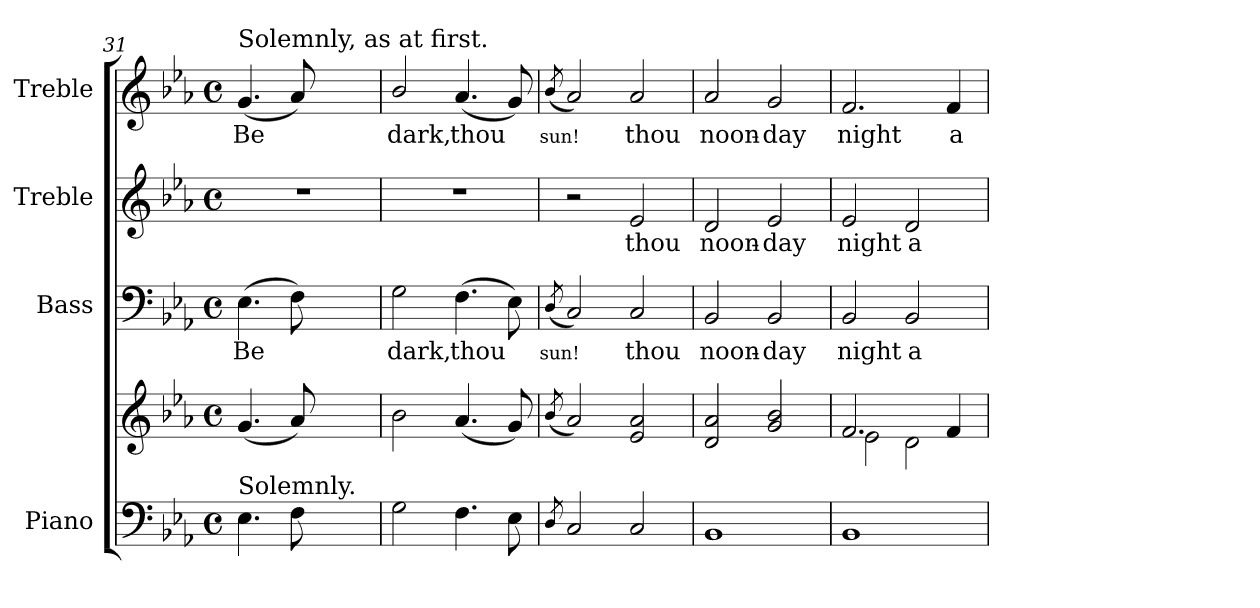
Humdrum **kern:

**kern	**kern	**kern	**text	**kern	**text	**kern	**text
*part4	*part4	*part3	*part3	*part2	*part2	*part1	*part1
*staff5	*staff4	*staff3	*staff3	*staff2	*staff2	*staff1	*staff1
*I"Piano	*	*I"Bass	*	*I"Treble	*	*I"Treble	*
*I'Pno.	*	*I'B.	*	*I'Tr.	*	*I'Tr.	*
!!LO:LB:g=z
*clefF4	*clefG2	*clefF4	*	*clefG2	*	*clefG2	*
*k[b-e-a-]	*k[b-e-a-]	*k[b-e-a-]	*	*k[b-e-a-]	*	*k[b-e-a-]	*
*E-:	*E-:	*E-:	*	*E-:	*	*E-:	*
*M4/4	*M4/4	*M4/4	*	*M4/4	*	*M4/4	*
*met(c)	*met(c)	*met(c)	*	*met(c)	*	*met(c)	*
*MM76	*MM76	*MM76	*	*MM76	*	*MM76	*
=31	=31	=31	=31	=31	=31	=31	=31
!	!	!	!LO:LY:b:color=#000000	!LO:N:vis=1	!	!	!
!	!	!	!	!	!	!LO:TX:a:t=Solemnly, as at first.	!
!LO:TX:a:t=Solemnly.	!	!	!	!	!	!	!
!	!	!	!	!	!	!	!LO:LY:b:color=#000000
4.E-i\	(4.gi/	(4.E-i\	Be	1r	.	(4.gi/	Be
8Fi\	8a-i/)	8Fi\)	.	.	.	8a-i/)	.
2ryy	2ryy	2ryy	.	.	.	2ryy	.
=32	=32	=32	=32	=32	=32	=32	=32
!	!	!	!LO:LY:b:color=#000000	!	!	!	!
!	!	!	!	!	!	!	!LO:LY:b:color=#000000
2Gi\	2b-i\	2Gi\	dark,	1r	.	2b-i/	dark,
!	!	!	!LO:LY:b:color=#000000	!	!	!	!
!	!	!	!	!	!	!	!LO:LY:b:color=#000000
4.Fi\	(4.a-i/	(4.Fi\	thou	.	.	(4.a-i/	thou
8E-i\	8gi/)	8E-i\)	.	.	.	8gi/)	.
=33	=33	=33	=33	=33	=33	=33	=33
!	!	!	!	!	!	!	!LO:LY:b:color=#000000
!	!	!	!LO:LY:b:color=#000000	!	!	!	!
8qDi/	(8qb-i/	(8qDi/	sun!	.	.	(8qb-i/	sun!
2Ci/	2a-i/)	2Ci/)	.	2r	.	2a-i/)	.
!	!	!	!LO:LY:b:color=#000000	!	!	!	!
!	!	!	!	!	!LO:LY:b:color=#000000	!	!
!	!	!	!	!	!	!	!LO:LY:b:color=#000000
2Ci/	2e-i/ 2a-i	2Ci/	thou	2e-i/	thou	2a-i/	thou
=34	=34	=34	=34	=34	=34	=34	=34
!	!	!	!LO:LY:b:color=#000000	!	!	!	!
!	!	!	!	!	!LO:LY:b:color=#000000	!	!
!	!	!	!	!	!	!	!LO:LY:b:color=#000000
1BB-i	2di/ 2a-i	2BB-i/	noon-	2di/	noon-	2a-i/	noon-
!	!	!	!LO:LY:b:color=#000000	!	!	!	!
!	!	!	!	!	!LO:LY:b:color=#000000	!	!
!	!	!	!	!	!	!	!LO:LY:b:color=#000000
.	2gi/ 2b-i	2BB-i/	-day	2e-i/	-day	2gi/	-day
=35	=35	=35	=35	=35	=35	=35	=35
*	*^	*	*	*	*	*	*
!	!	!	!	!LO:LY:b:color=#000000	!	!	!	!
!	!	!	!	!	!	!LO:LY:b:color=#000000	!	!
!	!	!	!	!	!	!	!	!LO:LY:b:color=#000000
1BB-i	2.fi/	2e-i\	2BB-i/	night	2e-i/	night	2.fi/	night
!	!	!	!	!LO:LY:b:color=#000000	!	!	!	!
!	!	!	!	!	!	!LO:LY:b:color=#000000	!	!
.	.	2di\	2BB-i/	a-	2di/	a-	.	.
!	!	!	!	!	!	!	!	!LO:LY:b:color=#000000
.	4fi/	.	.	.	.	.	4fi/	a-
*	*v	*v	*	*	*	*	*	*
=	=	=	=	=	=	=	=
*-	*-	*-	*-	*-	*-	*-	*-
